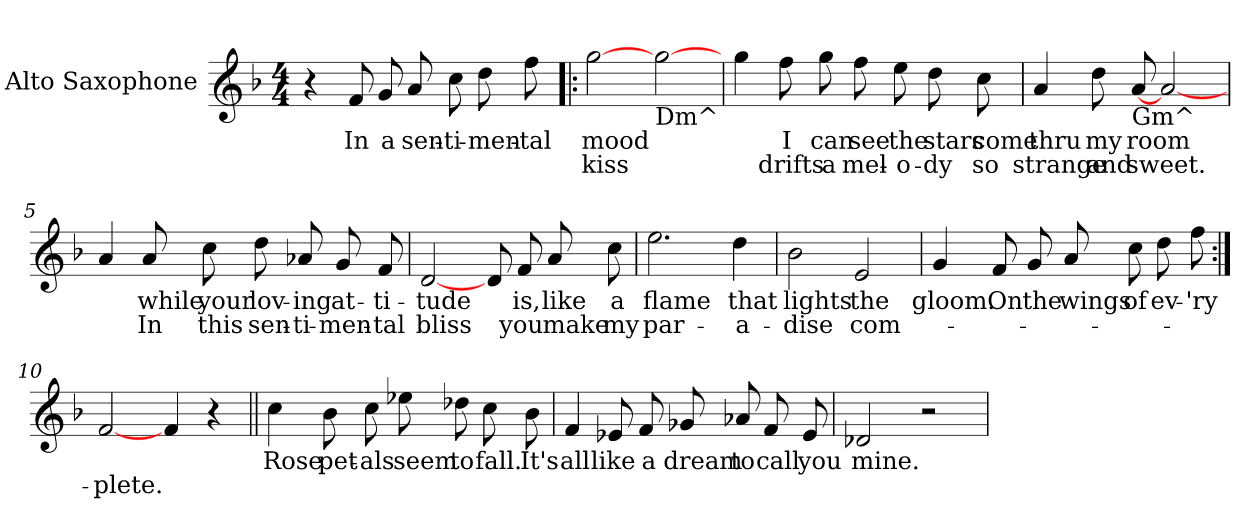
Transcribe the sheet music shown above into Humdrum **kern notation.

**kern	**text	**text
*part1	*part1	*part1
*staff1	*staff1	*staff1
*I"Alto Saxophone	*	*
*I'Alto Sax.	*	*
*clefG2	*	*
*k[b-]	*	*
*F:	*	*
*M4/4	*	*
=1	=1	=1
4r	.	.
8fL	-In	.
8g	-a	.
8aL	-sen-	.
8cc	-ti-	.
8dd	-men-	.
8ff	-tal	.
=2!|:	=2!|:	=2!|:
[2gg	-mood	-kiss
!LO:TX:b:t=Dm^	!	!
[2gg	.	.
=3	=3	=3
4gg	.	.
8ffL	-I	-drifts
8gg	-can	-a
8ffL	-see	-mel-
8ee	-the	-o-
8dd	-stars	-dy
8cc	-come	-so
=4	=4	=4
4a	-thru	-strange
8ddL	-my	-and
!LO:TX:b:t=Gm^	!	!
[8a	-room	-sweet.
[2a	.	.
=5	=5	=5
4a	.	.
8aL	-while	-In
8cc	-your	-this
8ddL	-lov-	-sen-
8a-	-ing	-ti-
8g	-at-	-men-
8f	-ti-	-tal
!!LO:LB:g=z
=6	=6	=6
[2d	-tude	-bliss
8dL	.	.
8f	-is,	-you
8a	-like	-make
8cc	-a	-my
=7	=7	=7
2.ee	-flame	-par-
4dd	-that	-a-
=8	=8	=8
2b-	-lights	-dise
2e	-the	-com-
=9	=9	=9
4g	-gloom.	.
8fL	-On	.
8g	-the	.
8aL	-wings	.
8cc	-of	.
8dd	-ev-	.
8ff	-'ry	.
=10:|!	=10:|!	=10:|!
[2f	.	-plete.
4f	.	.
4r	.	.
!!LO:LB:g=z
=11||	=11||	=11||
4cc	-Rose	.
8b-L	-pet-	.
8cc	-als	.
8ee-L	-seem	.
8dd-	-to	.
8cc	-fall.	.
8b-	-It's	.
=12	=12	=12
4f	-all	.
8e-L	-like	.
8f	-a	.
8g-L	-dream	.
8a-	-to	.
8f	-call	.
8e-	-you	.
=13	=13	=13
2d-	-mine.	.
2r	.	.
=	=	=
*-	*-	*-
